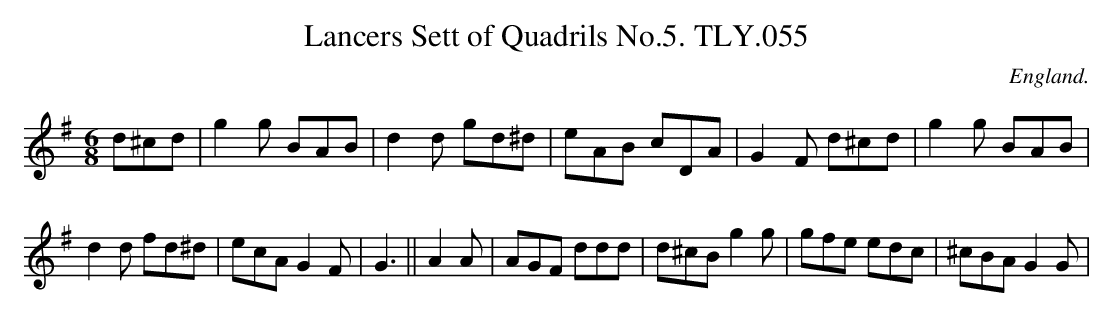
X:1
T:Lancers Sett of Quadrils No.5. TLY.055
M:6/8
L:1/8
O:England.
K:G
d^cd| g2g BAB| d2 d gd^d| eAB cDA| G2F d^cd| g2g BAB|!
 d2d fd^d| ecA G2F| G3||
A2A | AGF ddd| d^cB g2g| gfe edc| ^cBA G2G|
